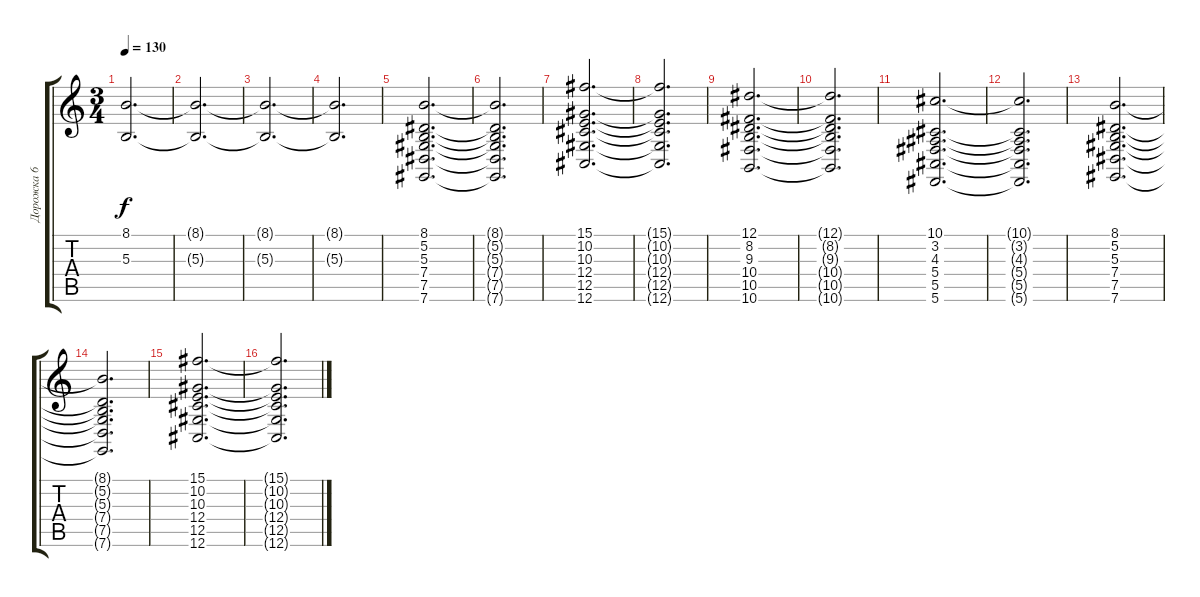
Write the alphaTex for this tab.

\track ("Дорожка 6" "Дорожка 6") {instrument pad2warm}
\staff {score tabs}
\tuning (Eb4 Bb3 Gb3 Db3 Ab2 Db2) {hide}
\ts (3 4)
\tempo 130
\clef g2
\ks c
(8.1{t} 5.3{t}).2{d dy f} |
(8.1{t} 5.3{t}).2{d} |
(8.1{t} 5.3{t}).2{d} |
(8.1{t} 5.3{t}).2{d} |
(8.1 5.2 5.3 7.4 7.5 7.6).2{d volume 13} |
(8.1{t} 5.2{t} 5.3{t} 7.4{t} 7.5{t} 7.6{t}).2{d} |
(15.1 10.2 10.3 12.4 12.5 12.6).2{d} |
(15.1{t} 10.2{t} 10.3{t} 12.4{t} 12.5{t} 12.6{t}).2{d} |
(12.1 8.2 9.3 10.4 10.5 10.6).2{d} |
(12.1{t} 8.2{t} 9.3{t} 10.4{t} 10.5{t} 10.6{t}).2{d} |
(10.1 3.2 4.3 5.4 5.5 5.6).2{d} |
(10.1{t} 3.2{t} 4.3{t} 5.4{t} 5.5{t} 5.6{t}).2{d} |
(8.1 5.2 5.3 7.4 7.5 7.6).2{d} |
(8.1{t} 5.2{t} 5.3{t} 7.4{t} 7.5{t} 7.6{t}).2{d} |
(15.1 10.2 10.3 12.4 12.5 12.6).2{d} |
(15.1{t} 10.2{t} 10.3{t} 12.4{t} 12.5{t} 12.6{t}).2{d}
